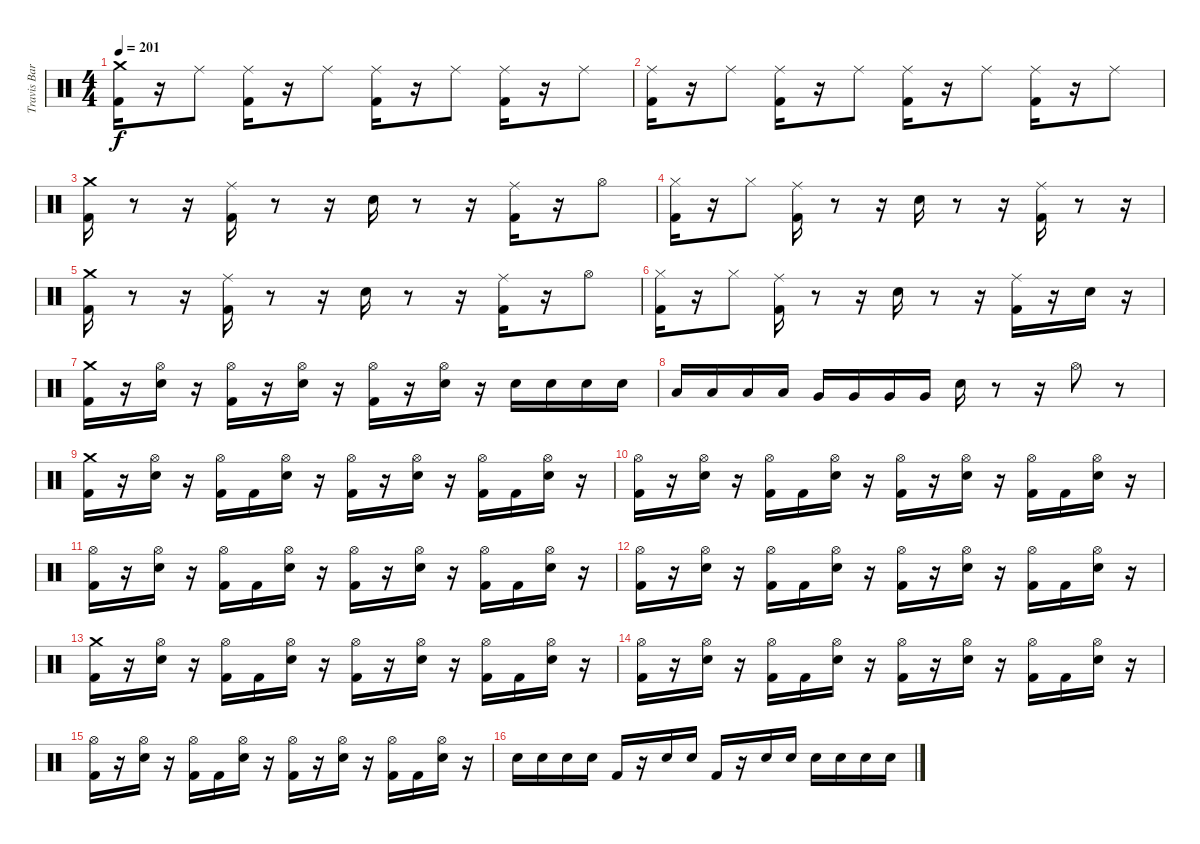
\track ("Travis Barker(drum)" "Travis Bar") {instrument percussion}
\staff {score}
\articulation defaults
\ts (4 4)
\tempo 201
\clef neutral
\ks c
("Kick (hit) 2" "Crash medium (hit)").16{dy f} r.16 "Ride (middle)".8 ("Kick (hit) 2" "Ride (middle)").16 r.16 "Ride (middle)".8 ("Kick (hit) 2" "Ride (middle)").16 r.16 "Ride (middle)".8 ("Kick (hit) 2" "Ride (middle)").16 r.16 "Ride (middle)".8 |
("Kick (hit) 2" "Ride (middle)").16 r.16 "Ride (middle)".8 ("Kick (hit) 2" "Ride (middle)").16 r.16 "Ride (middle)".8 ("Kick (hit) 2" "Ride (middle)").16 r.16 "Ride (middle)".8 ("Kick (hit) 2" "Ride (middle)").16 r.16 "Ride (middle)".8 |
("Crash medium (hit)" "Kick (hit) 2").16 r.8 r.16 ("Ride (middle)" "Kick (hit) 2").16 r.8 r.16 "Electric Snare (hit)".16 r.8 r.16 ("Ride (middle)" "Kick (hit) 2").16 r.16 "Hi-Hat (open)".8 |
("Kick (hit) 2" "Hi-Hat (closed)").16 r.16 "Hi-Hat (closed)".8 ("Ride (middle)" "Kick (hit) 2").16 r.8 r.16 "Electric Snare (hit)".16 r.8 r.16 ("Ride (middle)" "Kick (hit) 2").16 r.8 r.16 |
("Crash medium (hit)" "Kick (hit) 2").16 r.8 r.16 ("Ride (middle)" "Kick (hit) 2").16 r.8 r.16 "Electric Snare (hit)".16 r.8 r.16 ("Ride (middle)" "Kick (hit) 2").16 r.16 "Hi-Hat (open)".8 |
("Kick (hit) 2" "Hi-Hat (closed)").16 r.16 "Hi-Hat (closed)".8 ("Ride (middle)" "Kick (hit) 2").16 r.8 r.16 "Electric Snare (hit)".16 r.8 r.16 ("Ride (middle)" "Kick (hit) 2").16 r.16 "Electric Snare (hit)".16 r.16 |
("Kick (hit) 2" "Crash medium (hit)").16 r.16 ("Electric Snare (hit)" "Hi-Hat (open)").16 r.16 ("Kick (hit) 2" "Hi-Hat (open)").16 r.16 ("Electric Snare (hit)" "Hi-Hat (open)").16 r.16 ("Kick (hit) 2" "Hi-Hat (open)").16 r.16 ("Electric Snare (hit)" "Hi-Hat (open)").16 r.16 "Electric Snare (hit)".16 "Electric Snare (hit)".16 "Electric Snare (hit)".16 "Electric Snare (hit)".16 |
"Low Tom (hit)".16 "Low Tom (hit)".16 "Low Tom (hit)".16 "Low Tom (hit)".16 "Very Low Tom (hit)".16 "Very Low Tom (hit)".16 "Very Low Tom (hit)".16 "Very Low Tom (hit)".16 "Electric Snare (hit)".16 r.8 r.16 "Hi-Hat (open)".8 r.8 |
("Kick (hit) 2" "Crash medium (hit)").16 r.16 ("Electric Snare (hit)" "Hi-Hat (open)").16 r.16 ("Kick (hit) 2" "Hi-Hat (open)").16 "Kick (hit) 2".16 ("Electric Snare (hit)" "Hi-Hat (open)").16 r.16 ("Kick (hit) 2" "Hi-Hat (open)").16 r.16 ("Electric Snare (hit)" "Hi-Hat (open)").16 r.16 ("Kick (hit) 2" "Hi-Hat (open)").16 "Kick (hit) 2".16 ("Electric Snare (hit)" "Hi-Hat (open)").16 r.16 |
("Kick (hit) 2" "Hi-Hat (open)").16 r.16 ("Electric Snare (hit)" "Hi-Hat (open)").16 r.16 ("Kick (hit) 2" "Hi-Hat (open)").16 "Kick (hit) 2".16 ("Electric Snare (hit)" "Hi-Hat (open)").16 r.16 ("Kick (hit) 2" "Hi-Hat (open)").16 r.16 ("Electric Snare (hit)" "Hi-Hat (open)").16 r.16 ("Kick (hit) 2" "Hi-Hat (open)").16 "Kick (hit) 2".16 ("Electric Snare (hit)" "Hi-Hat (open)").16 r.16 |
("Kick (hit) 2" "Hi-Hat (open)").16 r.16 ("Electric Snare (hit)" "Hi-Hat (open)").16 r.16 ("Kick (hit) 2" "Hi-Hat (open)").16 "Kick (hit) 2".16 ("Electric Snare (hit)" "Hi-Hat (open)").16 r.16 ("Kick (hit) 2" "Hi-Hat (open)").16 r.16 ("Electric Snare (hit)" "Hi-Hat (open)").16 r.16 ("Kick (hit) 2" "Hi-Hat (open)").16 "Kick (hit) 2".16 ("Electric Snare (hit)" "Hi-Hat (open)").16 r.16 |
("Kick (hit) 2" "Hi-Hat (open)").16 r.16 ("Electric Snare (hit)" "Hi-Hat (open)").16 r.16 ("Kick (hit) 2" "Hi-Hat (open)").16 "Kick (hit) 2".16 ("Electric Snare (hit)" "Hi-Hat (open)").16 r.16 ("Kick (hit) 2" "Hi-Hat (open)").16 r.16 ("Electric Snare (hit)" "Hi-Hat (open)").16 r.16 ("Kick (hit) 2" "Hi-Hat (open)").16 "Kick (hit) 2".16 ("Electric Snare (hit)" "Hi-Hat (open)").16 r.16 |
("Kick (hit) 2" "Crash medium (hit)").16 r.16 ("Electric Snare (hit)" "Hi-Hat (open)").16 r.16 ("Kick (hit) 2" "Hi-Hat (open)").16 "Kick (hit) 2".16 ("Electric Snare (hit)" "Hi-Hat (open)").16 r.16 ("Kick (hit) 2" "Hi-Hat (open)").16 r.16 ("Electric Snare (hit)" "Hi-Hat (open)").16 r.16 ("Kick (hit) 2" "Hi-Hat (open)").16 "Kick (hit) 2".16 ("Electric Snare (hit)" "Hi-Hat (open)").16 r.16 |
("Kick (hit) 2" "Hi-Hat (open)").16 r.16 ("Electric Snare (hit)" "Hi-Hat (open)").16 r.16 ("Kick (hit) 2" "Hi-Hat (open)").16 "Kick (hit) 2".16 ("Electric Snare (hit)" "Hi-Hat (open)").16 r.16 ("Kick (hit) 2" "Hi-Hat (open)").16 r.16 ("Electric Snare (hit)" "Hi-Hat (open)").16 r.16 ("Kick (hit) 2" "Hi-Hat (open)").16 "Kick (hit) 2".16 ("Electric Snare (hit)" "Hi-Hat (open)").16 r.16 |
("Kick (hit) 2" "Hi-Hat (open)").16 r.16 ("Electric Snare (hit)" "Hi-Hat (open)").16 r.16 ("Kick (hit) 2" "Hi-Hat (open)").16 "Kick (hit) 2".16 ("Electric Snare (hit)" "Hi-Hat (open)").16 r.16 ("Kick (hit) 2" "Hi-Hat (open)").16 r.16 ("Electric Snare (hit)" "Hi-Hat (open)").16 r.16 ("Kick (hit) 2" "Hi-Hat (open)").16 "Kick (hit) 2".16 ("Electric Snare (hit)" "Hi-Hat (open)").16 r.16 |
"Electric Snare (hit)".16 "Electric Snare (hit)".16 "Electric Snare (hit)".16 "Electric Snare (hit)".16 "Kick (hit) 2".16 r.16 "Electric Snare (hit)".16 "Electric Snare (hit)".16 "Kick (hit) 2".16 r.16 "Electric Snare (hit)".16 "Electric Snare (hit)".16 "Electric Snare (hit)".16 "Electric Snare (hit)".16 "Electric Snare (hit)".16 "Electric Snare (hit)".16
